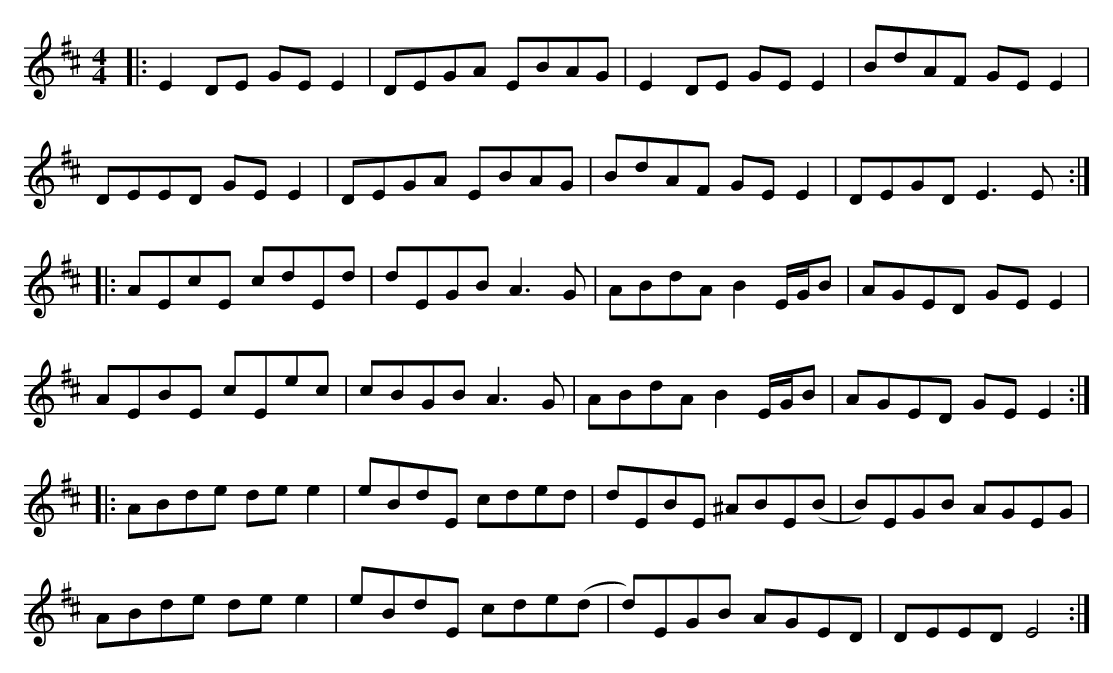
X:1
M:4/4
K:Edor
|:E2 DE GE E2|DEGA EBAG|E2 DE GE E2|BdAF GE E2|
DEED GE E2|DEGA EBAG|BdAF GE E2|DEGD E3 E:|
|:AEcE cdEd|dEGB A3 G|ABdA B2 E/G/B|AGED GE E2|
AEBE cEec|cBGB A3 G|ABdA B2 E/G/B|AGED GE E2:|
|:ABde de e2|eBdE cded|dEBE ^ABE(B|B)EGB AGEG|
ABde de e2|eBdE cde(d|d)EGB AGED|DEED E4:|
